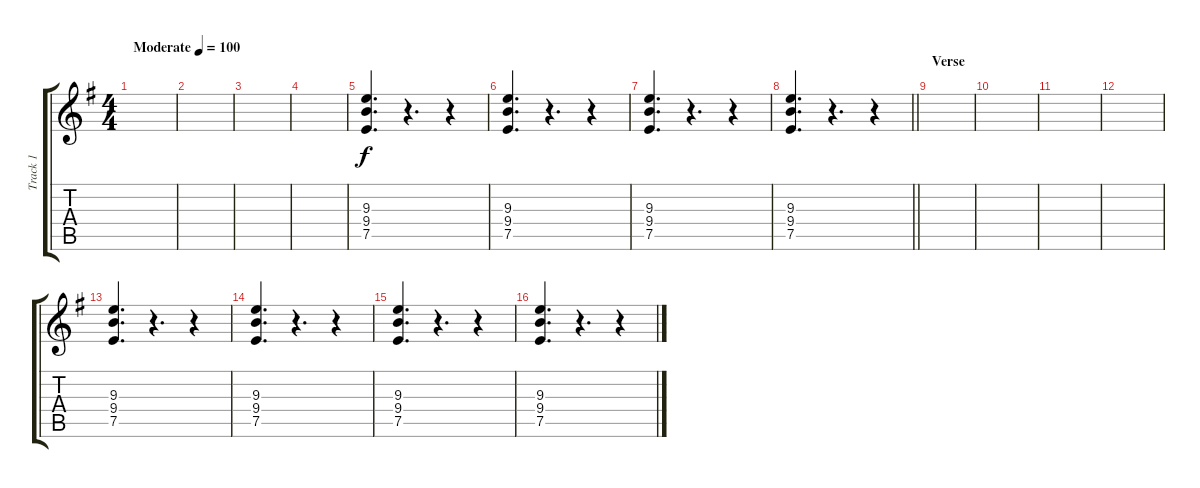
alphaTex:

\track ("Track 1" "Track 1") {instrument overdrivenguitar}
\staff {score tabs}
\tuning (E4 B3 G3 D3 A2 E2) {hide}
\ts (4 4)
\tempo (100 "Moderate")
\clef g2
\ks g
|
|
|
|
(9.3 9.4 7.5).4{d} r.4{d} r.4 |
(9.3 9.4 7.5).4{d} r.4{d} r.4 |
(9.3 9.4 7.5).4{d} r.4{d} r.4 |
\barLineRight lightlight
(9.3 9.4 7.5).4{d} r.4{d} r.4 |
\section ("" "Verse")
|
|
|
|
(9.3 9.4 7.5).4{d} r.4{d} r.4 |
(9.3 9.4 7.5).4{d} r.4{d} r.4 |
(9.3 9.4 7.5).4{d} r.4{d} r.4 |
(9.3 9.4 7.5).4{d} r.4{d} r.4
